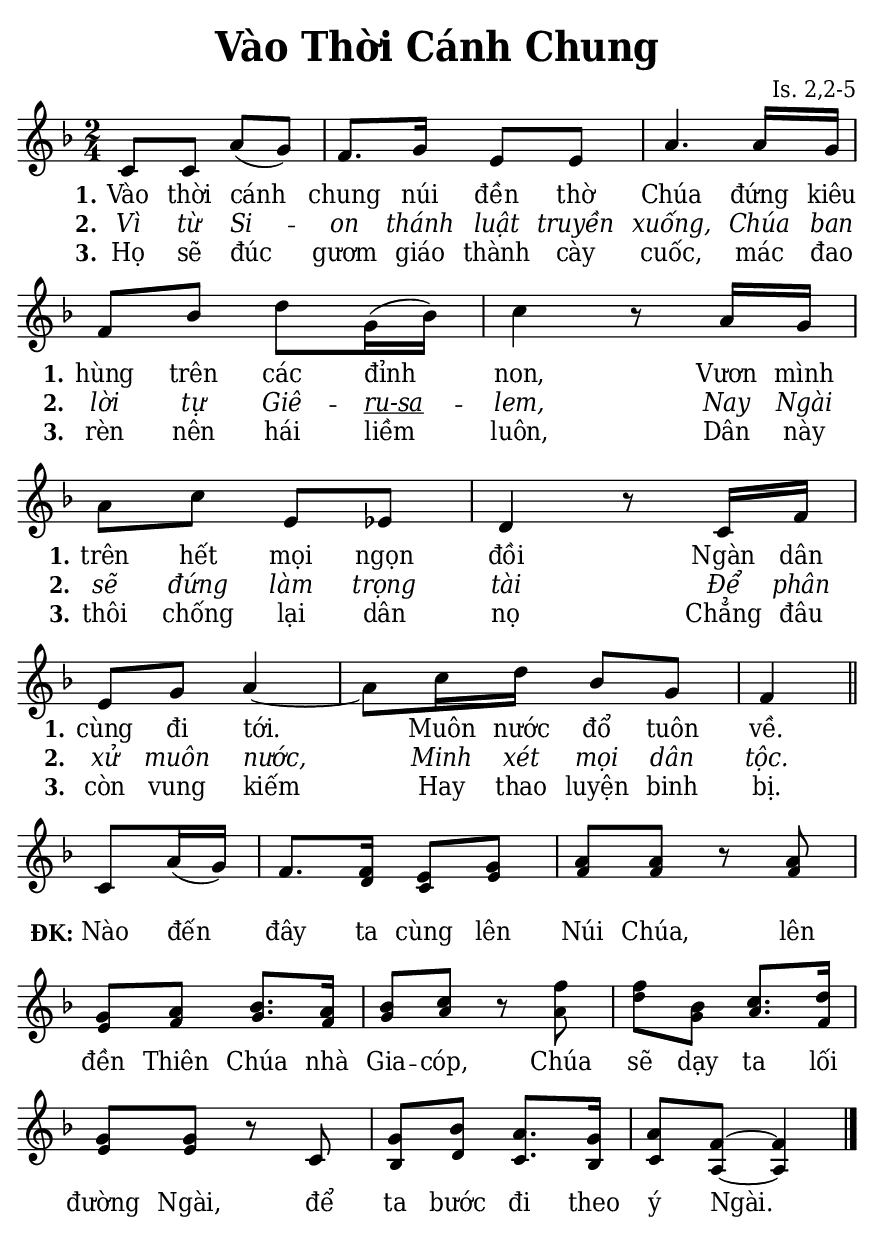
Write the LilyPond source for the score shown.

% Cài đặt chung\
\version "2.22.1"
\include "english.ly"

\header {
  title = \markup { \fontsize #1 "Vào Thời Cánh Chung" }
  composer = "Is. 2,2-5"
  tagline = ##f
}

% Nhạc phiên khúc
nhacPhienKhucSop = \relative c' {
  c8 c a' (g) |
  f8. g16 e8 e |
  a4. a16 g |
  f8 bf d g,16 (bf) |
  c4 r8 a16 g |
  a8 c e, ef |
  d4 r8 c16 f |
  e8 g a4 ~ |
  a8 c16 d bf8 g |
  f4 \bar "||" \break
  
  <> \tweak extra-offset #'(-6.5 . -2.5) _\markup { \bold "ĐK:" }
  c8 a'16 (g) |
  f8. f16 e8 g |
  a a r a |
  g a bf8. a16 |
  bf8 c r f |
  f bf, c8. d16 |
  g,8 g r c, |
  g' bf a8. g16 |
  a8 f ~ f4 \bar "|."
}

nhacPhienKhucAlto = \relative c' {
  R2*9
  r4
  c8 a'16 (g) |
  f8. d16 c8 e |
  f f r f |
  e f g8. f16 |
  g8 a r a |
  d g, a8. f16 |
  e8 e r c |
  bf d c8. bf16 |
  c8 a ~ a4
}

% Lời phiên khúc
loiPhienKhucSop = \lyrics {
  <<
    {
      \set stanza = "1."
      Vào thời cánh chung núi đền thờ Chúa
      đứng kiêu hùng trên các đỉnh non,
      Vươn mình trên hết mọi ngọn đồi
      Ngàn dân cùng đi tới.
      Muôn nước đổ tuôn về.
    }
    \new Lyrics {
	    \set associatedVoice = "beSop"
	    \set stanza = "2."
      \override Lyrics.LyricText.font-shape = #'italic
	    Vì từ Si -- on thánh luật truyền xuống,
	    Chúa ban lời tự Giê --
	    \markup { \italic \underline "ru-sa" } -- lem,
	    Nay Ngài sẽ đứng làm trọng tài
	    Để phân xử muôn nước,
	    Minh xét mọi dân tộc.
    }
    \new Lyrics {
	    \set associatedVoice = "beSop"
	    \set stanza = "3."
	    Họ sẽ đúc gươm giáo thành cày cuốc,
	    mác đao rèn nên hái liềm luôn,
	    Dân này thôi chống lại dân nọ
	    Chẳng đâu còn vung kiếm
	    Hay thao luyện binh bị.
    }
  >>
  %\set stanza = "ĐK:"
  \set stanza = ""
  Nào đến đây ta cùng lên Núi Chúa,
  lên đền Thiên Chúa nhà Gia -- cóp,
  Chúa sẽ dạy ta lối đường Ngài,
  để ta bước đi theo ý Ngài.
}

% Dàn trang
\paper {
  #(set-paper-size "a5")
  top-margin = 3\mm
  bottom-margin = 3\mm
  left-margin = 3\mm
  right-margin = 3\mm
  indent = #0
  #(define fonts
	 (make-pango-font-tree "Deja Vu Serif Condensed"
	 		       "Deja Vu Serif Condensed"
			       "Deja Vu Serif Condensed"
			       (/ 20 20)))
  print-page-number = ##f
  system-system-spacing = #'((basic-distance . 0.1) (padding . 2.5))
  page-count = 1
}

TongNhip = {
  \key f \major \time 2/4
  \set Timing.beamExceptions = #'()
  \set Timing.baseMoment = #(ly:make-moment 1/4)
}

% mã nguồn cho những chức năng chưa hỗ trợ trong phiên bản lilypond hiện tại
% cung cấp bởi cộng đồng lilypond khi gửi email đến lilypond-user@gnu.org
% Đổi kích thước nốt cho bè phụ
notBePhu =
#(define-music-function (font-size music) (number? ly:music?)
   (for-some-music
     (lambda (m)
       (if (music-is-of-type? m 'rhythmic-event)
           (begin
             (set! (ly:music-property m 'tweaks)
                   (cons `(font-size . ,font-size)
                         (ly:music-property m 'tweaks)))
             #t)
           #f))
     music)
   music)

% in số phiên khúc trên mỗi dòng
#(define (add-grob-definition grob-name grob-entry)
    (set! all-grob-descriptions
          (cons ((@@ (lily) completize-grob-entry)
                 (cons grob-name grob-entry))
                all-grob-descriptions)))

#(add-grob-definition
   'StanzaNumberSpanner
   `((direction . ,LEFT)
     (font-series . bold)
     (padding . 1)
     (side-axis . ,X)
     (stencil . ,ly:text-interface::print)
     (X-offset . ,ly:side-position-interface::x-aligned-side)
     (Y-extent . ,grob::always-Y-extent-from-stencil)
     (meta . ((class . Spanner)
              (interfaces . (font-interface
                             side-position-interface
                             stanza-number-interface
                             text-interface))))))

\layout {
   \context {
     \Global
     \grobdescriptions #all-grob-descriptions
   }
   \context {
     \Score
     \remove Stanza_number_align_engraver
     \consists
       #(lambda (context)
          (let ((texts '())
                (syllables '()))
            (make-engraver
             (acknowledgers
              ((stanza-number-interface engraver grob source-engraver)
                 (set! texts (cons grob texts)))
              ((lyric-syllable-interface engraver grob source-engraver)
                 (set! syllables (cons grob syllables))))
             ((stop-translation-timestep engraver)
                (for-each
                 (lambda (text)
                   (for-each
                    (lambda (syllable)
                      (ly:pointer-group-interface::add-grob text
'side-support-elements syllable))
                    syllables))
                 texts)
                (set! syllables '())))))
   }
   \context {
     \Lyrics
     \remove Stanza_number_engraver
     \consists
       #(lambda (context)
          (let ((text #f)
                (last-stanza #f))
            (make-engraver
             ((process-music engraver)
                (let ((stanza (ly:context-property context 'stanza #f)))
                  (if (and stanza (not (equal? stanza last-stanza)))
                      (let ((column (ly:context-property context
'currentCommandColumn)))
                        (set! last-stanza stanza)
                        (if text
                            (ly:spanner-set-bound! text RIGHT column))

                        (set! text (ly:engraver-make-grob engraver
'StanzaNumberSpanner '()))
                        (ly:grob-set-property! text 'text stanza)
                        (ly:spanner-set-bound! text LEFT column)))))
             ((finalize engraver)
                (if text
                    (let ((column (ly:context-property context
'currentCommandColumn)))
                      (ly:spanner-set-bound! text RIGHT column)))))))
     \override StanzaNumberSpanner.horizon-padding = 10000
   }
}
% kết thúc mã nguồn

\score {
  \new ChoirStaff <<
    \new Staff \with {
        \consists "Merge_rests_engraver"
        printPartCombineTexts = ##f
      }
      <<
      \new Voice \TongNhip \partCombine 
        \nhacPhienKhucSop
        \notBePhu -1 { \nhacPhienKhucAlto }
      \new NullVoice = beSop \nhacPhienKhucSop
      \new Lyrics \lyricsto beSop \loiPhienKhucSop
      >>
  >>
  \layout {
    \override Lyrics.LyricSpace.minimum-distance = #1.7
    \override Score.BarNumber.break-visibility = ##(#f #f #f)
    \override Score.SpacingSpanner.uniform-stretching = ##t
  } 
}
